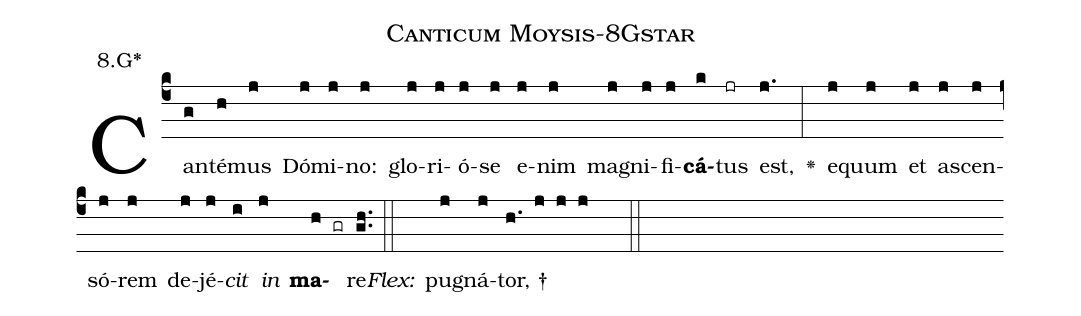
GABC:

name: Canticum Moysis-8Gstar;
annotation: 8.G*;
%%
(c4)Can(g)té(h)mus(j) Dó(j)mi(j)no:(j) glo(j)ri(j)ó(j)se(j) e(j)nim(j) ma(j)gni(j)fi(j)<b>cá</b>(k)tus(jr) est,(j.) <v>\greheightstar</v>(:) e(j)quum(j) et(j) a(j)scen(j)só(j)rem(j) de(j)jé(j)<i>cit</i>(i) <i>in</i>(j) <b>ma</b>(h gr)re.(gh..) (::)
<i>Flex:</i>()  pu(j)gná(j)tor, †(h. j j j  ::)

%E(j) u(j) o(i) u(j) a(h) e.(gh..) (::)
